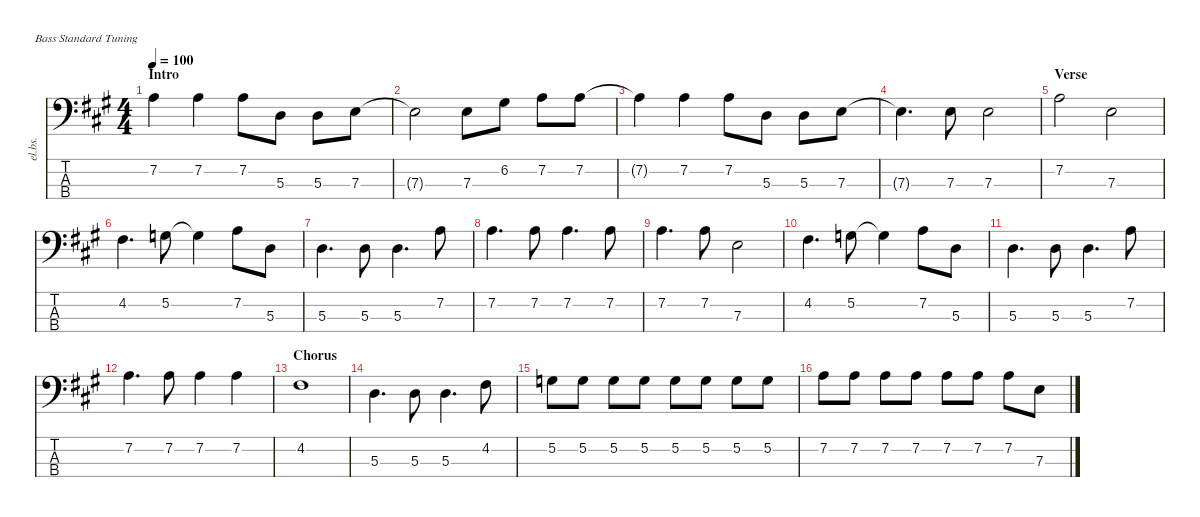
\defaultSystemsLayout 4
\hideDynamics
\bracketExtendMode nobrackets
\otherSystemsTrackNameOrientation horizontal
\track ("Bass" "el.bs.") {instrument electricbasspick}
\staff {score tabs}
\tuning (G2 D2 A1 E1)
\ts (4 4)
\section ("" "Intro")
\tempo 100
\clef f4
\ks a
7.2{acc forcenatural}.4{dy f instrument electricbasspick} 7.2{acc forcenatural}.4 7.2{acc forcenatural}.8 5.3{acc forcenatural}.8 5.3{acc forcenatural}.8 7.3{acc forcenatural}.8 |
7.3{t acc forcenatural}.2 7.3{acc forcenatural}.8 6.2{acc #}.8 7.2{acc forcenatural}.8 7.2{acc forcenatural}.8 |
7.2{t acc forcenatural}.4 7.2{acc forcenatural}.4 7.2{acc forcenatural}.8 5.3{acc forcenatural}.8 5.3{acc forcenatural}.8 7.3{acc forcenatural}.8 |
7.3{t acc forcenatural}.4{d} 7.3{acc forcenatural}.8 7.3{acc forcenatural}.2 |
\section ("" "Verse")
7.2{acc forcenatural}.2 7.3{acc forcenatural}.2 |
4.2{acc #}.4{d} 5.2{acc forcenatural}.8 5.2{t acc forcenatural}.4 7.2{acc forcenatural}.8 5.3{acc forcenatural}.8 |
5.3{acc forcenatural}.4{d} 5.3{acc forcenatural}.8 5.3{acc forcenatural}.4{d} 7.2{acc forcenatural}.8 |
7.2{acc forcenatural}.4{d} 7.2{acc forcenatural}.8 7.2{acc forcenatural}.4{d} 7.2{acc forcenatural}.8 |
7.2{acc forcenatural}.4{d} 7.2{acc forcenatural}.8 7.3{acc forcenatural}.2 |
4.2{acc #}.4{d} 5.2{acc forcenatural}.8 5.2{t acc forcenatural}.4 7.2{acc forcenatural}.8 5.3{acc forcenatural}.8 |
5.3{acc forcenatural}.4{d} 5.3{acc forcenatural}.8 5.3{acc forcenatural}.4{d} 7.2{acc forcenatural}.8 |
7.2{acc forcenatural}.4{d} 7.2{acc forcenatural}.8 7.2{acc forcenatural}.4 7.2{acc forcenatural}.4 |
\section ("" "Chorus")
4.2{acc #}.1 |
5.3{acc forcenatural}.4{d} 5.3{acc forcenatural}.8 5.3{acc forcenatural}.4{d} 4.2{acc #}.8 |
5.2{acc forcenatural}.8 5.2{acc forcenatural}.8 5.2{acc forcenatural}.8 5.2{acc forcenatural}.8 5.2{acc forcenatural}.8 5.2{acc forcenatural}.8 5.2{acc forcenatural}.8 5.2{acc forcenatural}.8 |
7.2{acc forcenatural}.8 7.2{acc forcenatural}.8 7.2{acc forcenatural}.8 7.2{acc forcenatural}.8 7.2{acc forcenatural}.8 7.2{acc forcenatural}.8 7.2{acc forcenatural}.8 7.3{acc forcenatural}.8
